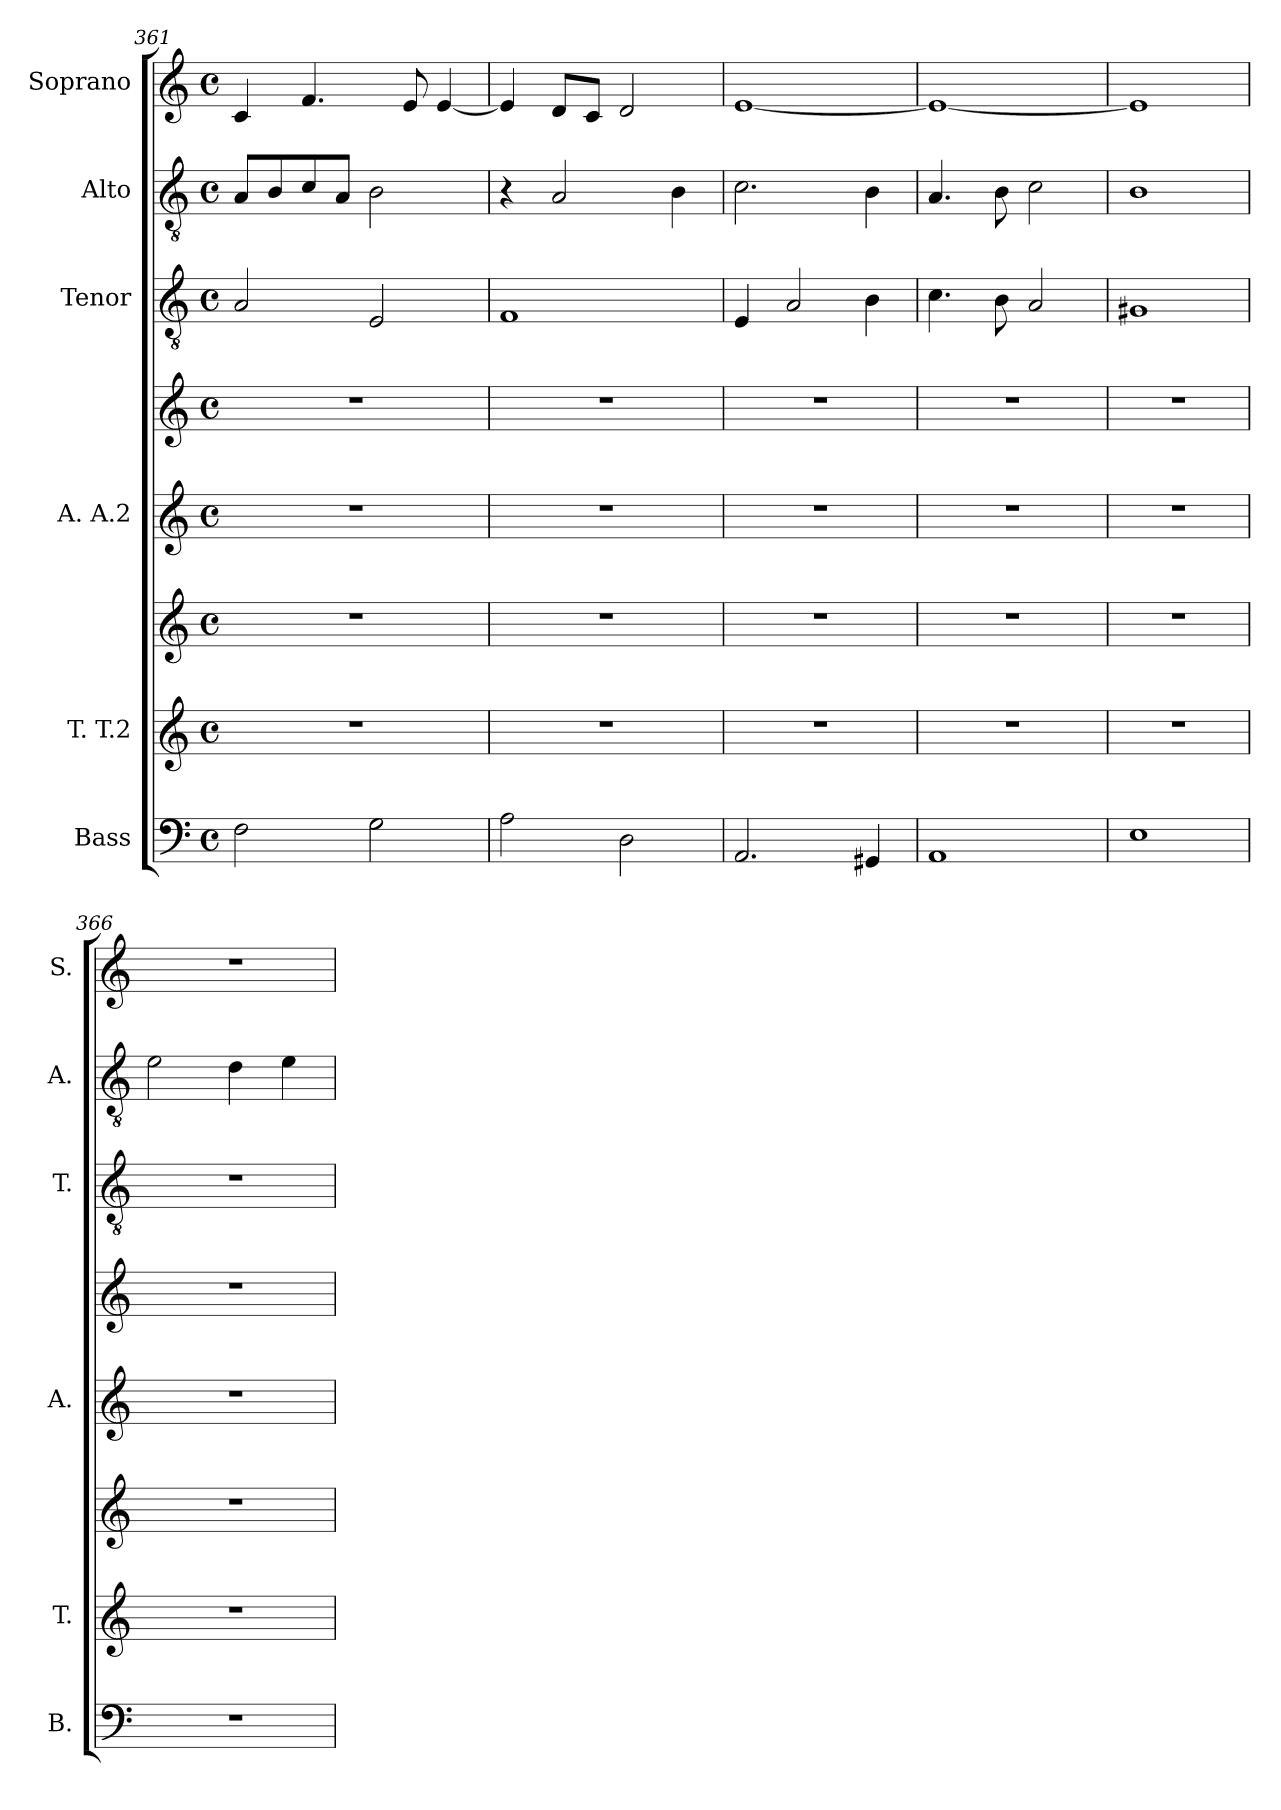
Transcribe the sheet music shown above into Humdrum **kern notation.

**kern	**kern	**kern	**kern	**kern	**kern	**kern	**kern
*part6	*part5	*part5	*part4	*part4	*part3	*part2	*part1
*staff8	*staff7	*staff6	*staff5	*staff4	*staff3	*staff2	*staff1
*I"Bass	*I"T. T.2	*	*I"A. A.2	*	*I"Tenor	*I"Alto	*I"Soprano
*I'B.	*I'T.	*	*I'A.	*	*I'T.	*I'A.	*I'S.
!!LO:LB:g=z
*clefF4	*clefG2	*clefG2	*clefG2	*clefG2	*clefGv2	*clefGv2	*clefG2
*k[]	*k[]	*k[]	*k[]	*k[]	*k[]	*k[]	*k[]
*C:	*C:	*C:	*C:	*C:	*C:	*C:	*C:
*M4/4	*M4/4	*M4/4	*M4/4	*M4/4	*M4/4	*M4/4	*M4/4
*met(c)	*met(c)	*met(c)	*met(c)	*met(c)	*met(c)	*met(c)	*met(c)
=361	=361	=361	=361	=361	=361	=361	=361
2F\	1r	1r	1r	1r	2A/	8A/L	4c/
.	.	.	.	.	.	8B/	.
.	.	.	.	.	.	8c/	4.f/
.	.	.	.	.	.	8A/J	.
2G\	.	.	.	.	2E/	2B\	.
.	.	.	.	.	.	.	8e/
.	.	.	.	.	.	.	[<4e/
=362	=362	=362	=362	=362	=362	=362	=362
2A\	1r	1r	1r	1r	1F	4r	4e/]
.	.	.	.	.	.	2A/	8d/L
.	.	.	.	.	.	.	8c/J
2D\	.	.	.	.	.	.	2d/
.	.	.	.	.	.	4B\	.
=363	=363	=363	=363	=363	=363	=363	=363
2.AA/	1r	1r	1r	1r	4E/	2.c\	[<1e
.	.	.	.	.	2A/	.	.
4GG#X/	.	.	.	.	4B\	4B\	.
=364	=364	=364	=364	=364	=364	=364	=364
1AA	1r	1r	1r	1r	4.c\	4.A/	1e_
.	.	.	.	.	8B\	8B\	.
.	.	.	.	.	2A/	2c\	.
=365	=365	=365	=365	=365	=365	=365	=365
1E	1r	1r	1r	1r	1G#X	1B	1e]
!!LO:PB:g=z
=366!	=366!	=366!	=366!	=366!	=366!	=366!	=366!
1r	1r	1r	1r	1r	1r	2e\	1r
.	.	.	.	.	.	4d\	.
.	.	.	.	.	.	4e\	.
=	=	=	=	=	=	=	=
*-	*-	*-	*-	*-	*-	*-	*-
